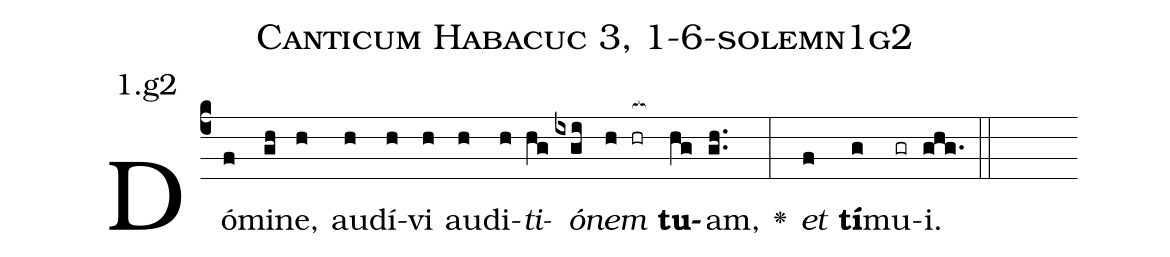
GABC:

name: Canticum Habacuc 3, 1-6-solemn1g2;
annotation: 1.g2;
%%
(c4)Dó(f)mi(gh)ne,(h) au(h)dí(h)vi(h) au(h)di(h)<i>ti</i>(hg)<i>ó</i>(ixgi)<i>nem</i>(h hr[ocb:1{]) <b>tu</b>(hg[ocb:0}])am,(gh..) <v>\greheightstar</v>(:) <i>et</i>(f) <b>tí</b>(g)mu(gr)i.(ghg.) (::)


%E(h) u(h) o(g) u(f) a(g) e.(ghg.) (::)
